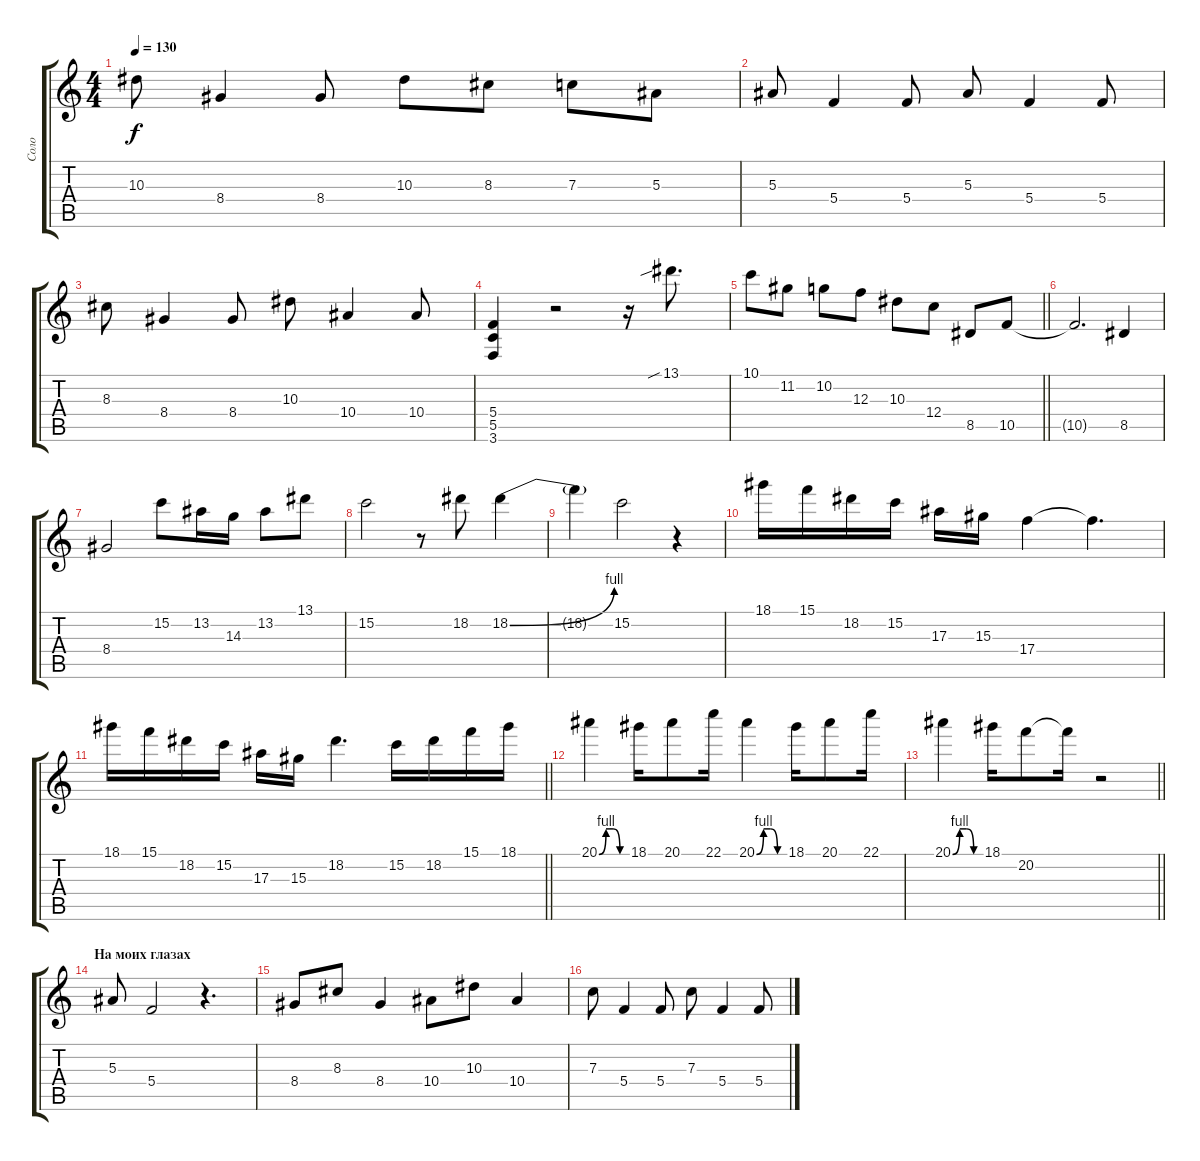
\track ("Соло" "Соло") {instrument overdrivenguitar}
\staff {score tabs}
\tuning (D4 A3 F3 C3 G2 D2) {hide}
\ts (4 4)
\tempo 130
\clef g2
\ks c
10.3.8{dy f} 8.4.4 8.4.8 10.3.8 8.3.8 7.3.8 5.3.8 |
5.3.8 5.4.4 5.4.8 5.3.8 5.4.4 5.4.8 |
8.3.8 8.4.4 8.4.8 10.3.8 10.4.4 10.4.8 |
(5.4 5.5 3.6).4 r.2 r.16 13.1{sib}.8{d} |
\barLineRight lightlight
10.1.8 11.2.8 10.2.8 12.3.8 10.3.8 12.4.8 8.5.8 10.5.8 |
10.5{t}.2{d} 8.5.4 |
8.4.2 15.2.8 13.2.16 14.3.16 13.2.8 13.1.8 |
15.2.2 r.8 18.2.8 18.2{be (bend 0 0 60 4)}.4 |
18.2{t}.4 15.2.2 r.4 |
18.1.16 15.1.16 18.2.16 15.2.16 17.3.16 15.3.16 17.4.4 17.4{t}.4{d} |
\barLineRight lightlight
18.1.16 15.1.16 18.2.16 15.2.16 17.3.16 15.3.16 18.2.4{d} 15.2.16 18.2.16 15.1.16 18.1.16 |
20.1{be (custom 0 0 15 4 30 4 45 0 60 0)}.4 18.1.16 20.1.8 22.1.16 20.1{be (custom 0 0 15 4 30 4 45 0 60 0)}.4 18.1.16 20.1.8 22.1.16 |
\barLineRight lightlight
20.1{be (custom 0 0 15 4 30 4 45 0 60 0)}.4 18.1.16 20.2.8 20.2{t}.16 r.2 |
\section ("" "На моих глазах")
5.3.8 5.4.2 r.4{d} |
8.4.8 8.3.8 8.4.4 10.4.8 10.3.8 10.4.4 |
7.3.8 5.4.4 5.4.8 7.3.8 5.4.4 5.4.8
